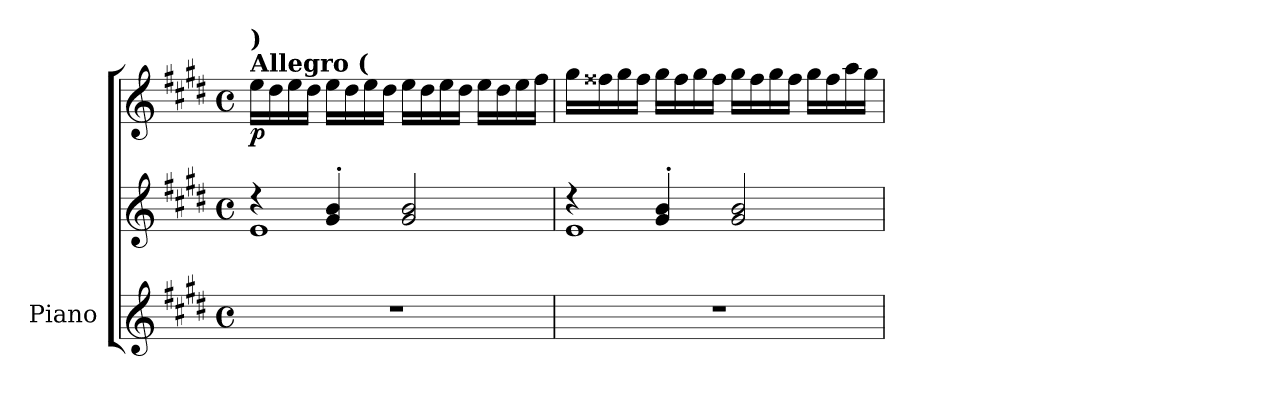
**kern	**kern	**kern	**dynam
*part1	*part1	*part1	*part1
*staff3	*staff2	*staff1	*staff1/2/3
*I"Piano	*	*	*
*I'Pno	*	*	*
!!LO:PB:g=z
*stria5	*	*	*
*clefG2	*clefG2	*clefG2	*
*k[f#c#g#d#]	*k[f#c#g#d#]	*k[f#c#g#d#]	*
*M4/4	*M4/4	*M4/4	*
*met(c)	*met(c)	*met(c)	*
*MM144	*MM144	*MM144	*
=1	=1	=1	=1
*	*^	*	*
!	!	!	!LO:TX:a:B:t=Allegro (	!
!	!	!	!LO:TX:a:B:t=)	!
!	!	!	!	!LO:DY:b
1r	4r	1e	16ee\LL	p
.	.	.	16dd#\	.
.	.	.	16ee\	.
.	.	.	16dd#\JJ	.
.	4g#/' 4b/'	.	16ee\LL	.
.	.	.	16dd#\	.
.	.	.	16ee\	.
.	.	.	16dd#\JJ	.
.	2g#/ 2b/	.	16ee\LL	.
.	.	.	16dd#\	.
.	.	.	16ee\	.
.	.	.	16dd#\JJ	.
.	.	.	16ee\LL	.
.	.	.	16dd#\	.
.	.	.	16ee\	.
.	.	.	16ff#\JJ	.
=2	=2	=2	=2	=2
1r	4r	1e	16gg#\LL	.
.	.	.	16ff##X\	.
.	.	.	16gg#\	.
.	.	.	16ff##\JJ	.
.	4g#/' 4b/'	.	16gg#\LL	.
.	.	.	16ff##\	.
.	.	.	16gg#\	.
.	.	.	16ff##\JJ	.
.	2g#/ 2b/	.	16gg#\LL	.
.	.	.	16ff##\	.
.	.	.	16gg#\	.
.	.	.	16ff##\JJ	.
.	.	.	16gg#\LL	.
.	.	.	16ff##\	.
.	.	.	16aa\	.
.	.	.	16gg#\JJ	.
*	*v	*v	*	*
=	=	=	=
*-	*-	*-	*-
